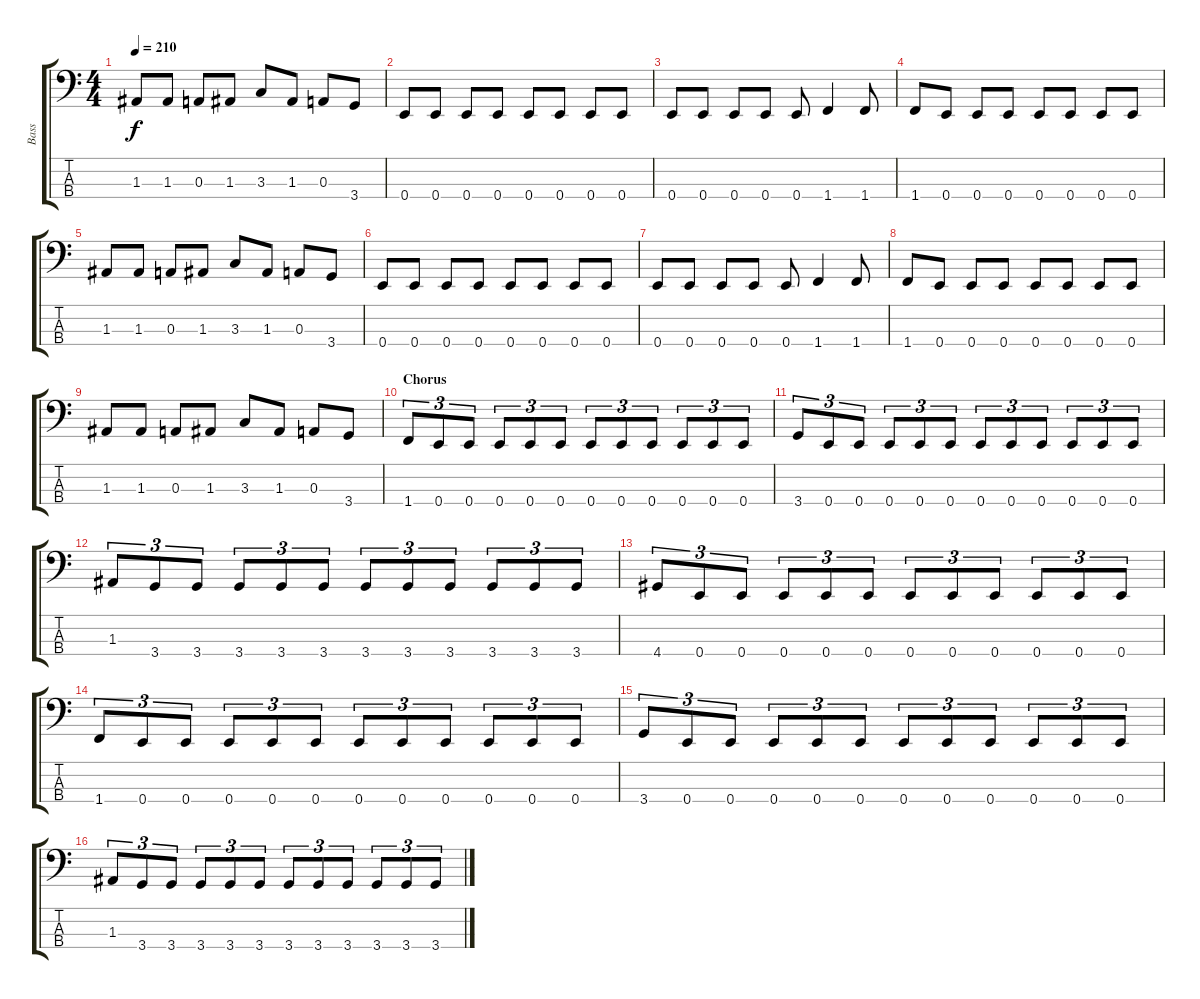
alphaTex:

\track ("Bass" "Bass") {instrument electricbasspick}
\staff {score tabs}
\tuning (G2 D2 A1 E1) {hide}
\ts (4 4)
\tempo 210
\clef f4
\ks c
1.3.8{dy f} 1.3.8 0.3.8 1.3.8 3.3.8 1.3.8 0.3.8 3.4.8 |
0.4.8 0.4.8 0.4.8 0.4.8 0.4.8 0.4.8 0.4.8 0.4.8 |
0.4.8 0.4.8 0.4.8 0.4.8 0.4.8 1.4.4 1.4.8 |
1.4.8 0.4.8 0.4.8 0.4.8 0.4.8 0.4.8 0.4.8 0.4.8 |
1.3.8 1.3.8 0.3.8 1.3.8 3.3.8 1.3.8 0.3.8 3.4.8 |
0.4.8 0.4.8 0.4.8 0.4.8 0.4.8 0.4.8 0.4.8 0.4.8 |
0.4.8 0.4.8 0.4.8 0.4.8 0.4.8 1.4.4 1.4.8 |
1.4.8 0.4.8 0.4.8 0.4.8 0.4.8 0.4.8 0.4.8 0.4.8 |
1.3.8 1.3.8 0.3.8 1.3.8 3.3.8 1.3.8 0.3.8 3.4.8 |
\section ("" "Chorus")
1.4.8{tu (3 2)} 0.4.8{tu (3 2)} 0.4.8{tu (3 2)} 0.4.8{tu (3 2)} 0.4.8{tu (3 2)} 0.4.8{tu (3 2)} 0.4.8{tu (3 2)} 0.4.8{tu (3 2)} 0.4.8{tu (3 2)} 0.4.8{tu (3 2)} 0.4.8{tu (3 2)} 0.4.8{tu (3 2)} |
3.4.8{tu (3 2)} 0.4.8{tu (3 2)} 0.4.8{tu (3 2)} 0.4.8{tu (3 2)} 0.4.8{tu (3 2)} 0.4.8{tu (3 2)} 0.4.8{tu (3 2)} 0.4.8{tu (3 2)} 0.4.8{tu (3 2)} 0.4.8{tu (3 2)} 0.4.8{tu (3 2)} 0.4.8{tu (3 2)} |
1.3.8{tu (3 2)} 3.4.8{tu (3 2)} 3.4.8{tu (3 2)} 3.4.8{tu (3 2)} 3.4.8{tu (3 2)} 3.4.8{tu (3 2)} 3.4.8{tu (3 2)} 3.4.8{tu (3 2)} 3.4.8{tu (3 2)} 3.4.8{tu (3 2)} 3.4.8{tu (3 2)} 3.4.8{tu (3 2)} |
4.4.8{tu (3 2)} 0.4.8{tu (3 2)} 0.4.8{tu (3 2)} 0.4.8{tu (3 2)} 0.4.8{tu (3 2)} 0.4.8{tu (3 2)} 0.4.8{tu (3 2)} 0.4.8{tu (3 2)} 0.4.8{tu (3 2)} 0.4.8{tu (3 2)} 0.4.8{tu (3 2)} 0.4.8{tu (3 2)} |
1.4.8{tu (3 2)} 0.4.8{tu (3 2)} 0.4.8{tu (3 2)} 0.4.8{tu (3 2)} 0.4.8{tu (3 2)} 0.4.8{tu (3 2)} 0.4.8{tu (3 2)} 0.4.8{tu (3 2)} 0.4.8{tu (3 2)} 0.4.8{tu (3 2)} 0.4.8{tu (3 2)} 0.4.8{tu (3 2)} |
3.4.8{tu (3 2)} 0.4.8{tu (3 2)} 0.4.8{tu (3 2)} 0.4.8{tu (3 2)} 0.4.8{tu (3 2)} 0.4.8{tu (3 2)} 0.4.8{tu (3 2)} 0.4.8{tu (3 2)} 0.4.8{tu (3 2)} 0.4.8{tu (3 2)} 0.4.8{tu (3 2)} 0.4.8{tu (3 2)} |
1.3.8{tu (3 2)} 3.4.8{tu (3 2)} 3.4.8{tu (3 2)} 3.4.8{tu (3 2)} 3.4.8{tu (3 2)} 3.4.8{tu (3 2)} 3.4.8{tu (3 2)} 3.4.8{tu (3 2)} 3.4.8{tu (3 2)} 3.4.8{tu (3 2)} 3.4.8{tu (3 2)} 3.4.8{tu (3 2)}
